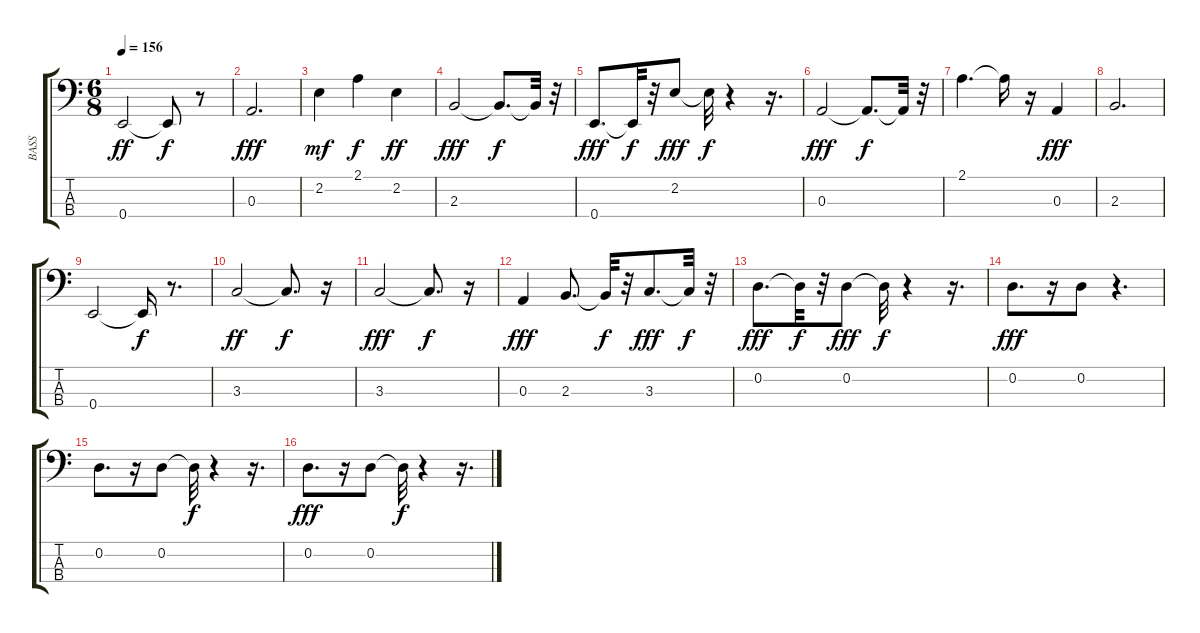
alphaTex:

\track ("BASS" "BASS") {instrument acousticbass}
\staff {score tabs}
\tuning (G2 D2 A1 E1) {hide}
\ts (6 8)
\tempo 156
\clef f4
\ks c
0.4.2{dy ff} 0.4{t}.8{dy f} r.8 |
0.3.2{d dy fff} |
2.2.4{dy mf} 2.1.4{dy f} 2.2.4{dy ff} |
2.3.2{dy fff} 2.3{t}.8{d dy f} 2.3{t}.32 r.32 |
0.4.8{d dy fff} 0.4{t}.32{dy f} r.32 2.2.8{dy fff} 2.2{t}.32{dy f} r.4 r.16{d} |
0.3.2{dy fff} 0.3{t}.8{d dy f} 0.3{t}.32 r.32 |
2.1.4{d} 2.1{t}.16 r.16 0.3.4{dy fff} |
2.3.2{d} |
0.4.2 0.4{t}.16{dy f} r.8{d} |
3.3.2{dy ff} 3.3{t}.8{d dy f} r.16 |
3.3.2{dy fff} 3.3{t}.8{d dy f} r.16 |
0.3.4{dy fff} 2.3.8{d} 2.3{t}.32{dy f} r.32 3.3.8{d dy fff} 3.3{t}.32{dy f} r.32 |
0.2.8{d dy fff} 0.2{t}.32{dy f} r.32 0.2.8{dy fff} 0.2{t}.32{dy f} r.4 r.16{d} |
0.2.8{d dy fff} r.16 0.2.8 r.4{d} |
0.2.8{d} r.16 0.2.8 0.2{t}.32{dy f} r.4 r.16{d} |
0.2.8{d dy fff} r.16 0.2.8 0.2{t}.32{dy f} r.4 r.16{d}
